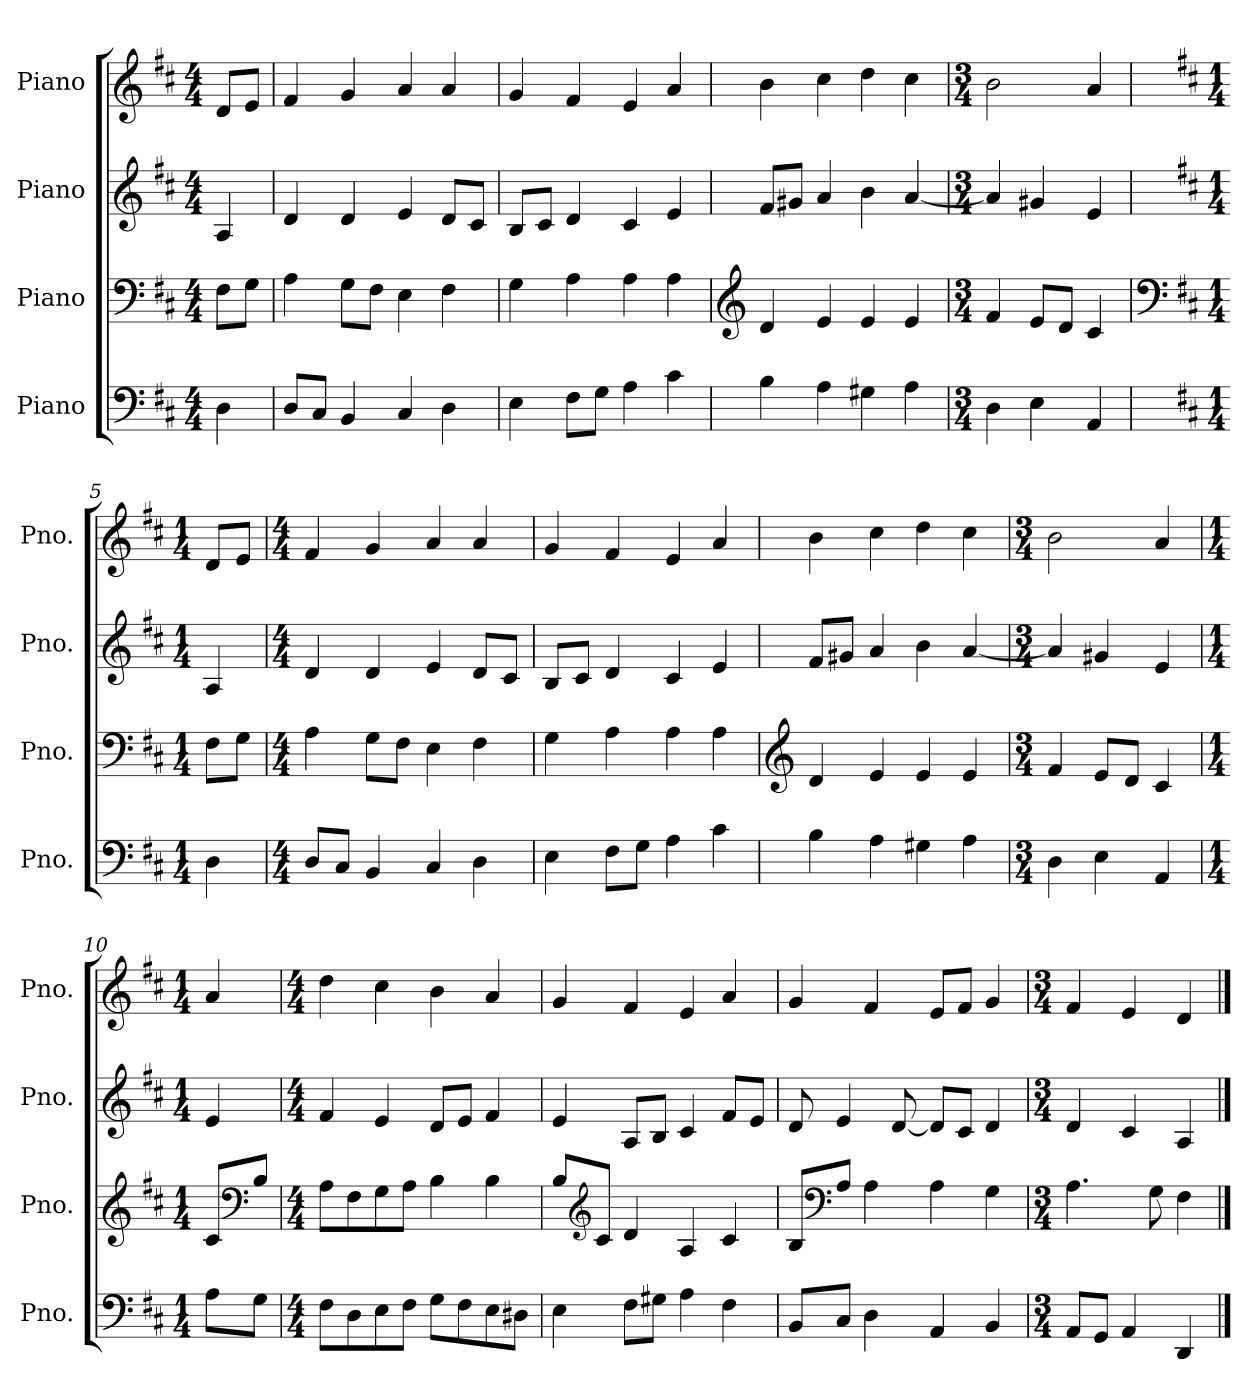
**kern	**kern	**kern	**kern
*part4	*part3	*part2	*part1
*staff4	*staff3	*staff2	*staff1
*I"Piano	*I"Piano	*I"Piano	*I"Piano
*I'Pno.	*I'Pno.	*I'Pno.	*I'Pno.
*clefF4	*clefF4	*clefG2	*clefG2
*k[f#c#]	*k[f#c#]	*k[f#c#]	*k[f#c#]
*M4/4	*M4/4	*M4/4	*M4/4
*MM120	*MM120	*MM120	*MM120
=	=	=	=
4D\	8F#\L	4A/	8d/L
.	8G\J	.	8e/J
=1	=1	=1	=1
8D/L	4A\	4d/	4f#/
8C#/J	.	.	.
4BB/	8G\L	4d/	4g/
.	8F#\J	.	.
4C#/	4E\	4e/	4a/
4D\	4F#\	8d/L	4a/
.	.	8c#/J	.
=2	=2	=2	=2
4E\	4G\	8B/L	4g/
.	.	8c#/J	.
8F#\L	4A\	4d/	4f#/
8G\J	.	.	.
4A\	4A\	4c#/	4e/
4c#\	4A\	4e/	4a/
=3	=3	=3	=3
*	*clefG2	*	*
4B\	4d/	8f#/L	4b\
.	.	8g#X/J	.
4A\	4e/	4a/	4cc#\
4G#X\	4e/	4b\	4dd\
4A\	4e/	[4a/	4cc#\
=4	=4	=4	=4
*M3/4	*M3/4	*M3/4	*M3/4
4D\	4f#/	4a/]	2b\
4E\	8e/L	4g#X/	.
.	8d/J	.	.
4AA/	4c#/	4e/	4a/
=5	=5	=5	=5
*	*clefF4	*	*
*k[f#c#]	*k[f#c#]	*k[f#c#]	*k[f#c#]
*M1/4	*M1/4	*M1/4	*M1/4
4D\	8F#\L	4A/	8d/L
.	8G\J	.	8e/J
!!LO:LB:g=z
=6	=6	=6	=6
*M4/4	*M4/4	*M4/4	*M4/4
8D/L	4A\	4d/	4f#/
8C#/J	.	.	.
4BB/	8G\L	4d/	4g/
.	8F#\J	.	.
4C#/	4E\	4e/	4a/
4D\	4F#\	8d/L	4a/
.	.	8c#/J	.
=7	=7	=7	=7
4E\	4G\	8B/L	4g/
.	.	8c#/J	.
8F#\L	4A\	4d/	4f#/
8G\J	.	.	.
4A\	4A\	4c#/	4e/
4c#\	4A\	4e/	4a/
=8	=8	=8	=8
*	*clefG2	*	*
4B\	4d/	8f#/L	4b\
.	.	8g#X/J	.
4A\	4e/	4a/	4cc#\
4G#X\	4e/	4b\	4dd\
4A\	4e/	[4a/	4cc#\
=9	=9	=9	=9
*M3/4	*M3/4	*M3/4	*M3/4
4D\	4f#/	4a/]	2b\
4E\	8e/L	4g#X/	.
.	8d/J	.	.
4AA/	4c#/	4e/	4a/
=10	=10	=10	=10
*M1/4	*M1/4	*M1/4	*M1/4
8A\L	8c#/L	4e/	4a/
*	*clefF4	*	*
8G\J	8B/J	.	.
!!LO:LB:g=z
=11	=11	=11	=11
*M4/4	*M4/4	*M4/4	*M4/4
8F#\L	8A\L	4f#/	4dd\
8D\	8F#\	.	.
8E\	8G\	4e/	4cc#\
8F#\J	8A\J	.	.
8G\L	4B\	8d/L	4b\
8F#\	.	8e/J	.
8E\	4B\	4f#/	4a/
8D#X\J	.	.	.
=12	=12	=12	=12
4E\	8B/L	4e/	4g/
*	*clefG2	*	*
.	8c#/J	.	.
8F#\L	4d/	8A/L	4f#/
8G#X\J	.	8B/J	.
4A\	4A/	4c#/	4e/
4F#\	4c#/	8f#/L	4a/
.	.	8e/J	.
=13	=13	=13	=13
8BB/L	8B/L	8d/	4g/
*	*clefF4	*	*
8C#/J	8A/J	4e/	.
4D\	4A\	.	4f#/
.	.	[8d/	.
4AA/	4A\	8d/L]	8e/L
.	.	8c#/J	8f#/J
4BB/	4G\	4d/	4g/
=14	=14	=14	=14
*M3/4	*M3/4	*M3/4	*M3/4
8AA/L	4.A\	4d/	4f#/
8GG/J	.	.	.
4AA/	.	4c#/	4e/
.	8G\	.	.
4DD/	4F#\	4A/	4d/
==	==	==	==
*-	*-	*-	*-
